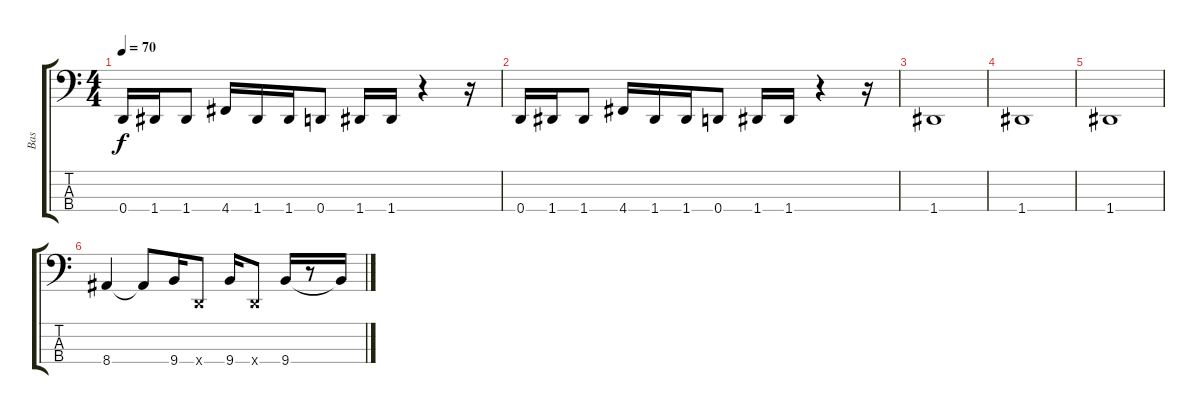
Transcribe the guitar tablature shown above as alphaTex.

\track ("Bas" "Bas") {instrument electricbassfinger}
\staff {score tabs}
\tuning (G2 D2 A1 D1) {hide}
\ts (4 4)
\tempo 70
\clef f4
\ks c
0.4.16{dy f} 1.4.16 1.4.8 4.4.16 1.4.16 1.4.16 0.4.8 1.4.16 1.4.16 r.4 r.16 |
0.4.16 1.4.16 1.4.8 4.4.16 1.4.16 1.4.16 0.4.8 1.4.16 1.4.16 r.4 r.16 |
1.4.1 |
1.4.1 |
1.4.1 |
8.4.4 8.4{t}.8 9.4.16 0.4{x}.8 9.4.16 0.4{x}.8 9.4.16 r.8 9.4{t}.16
